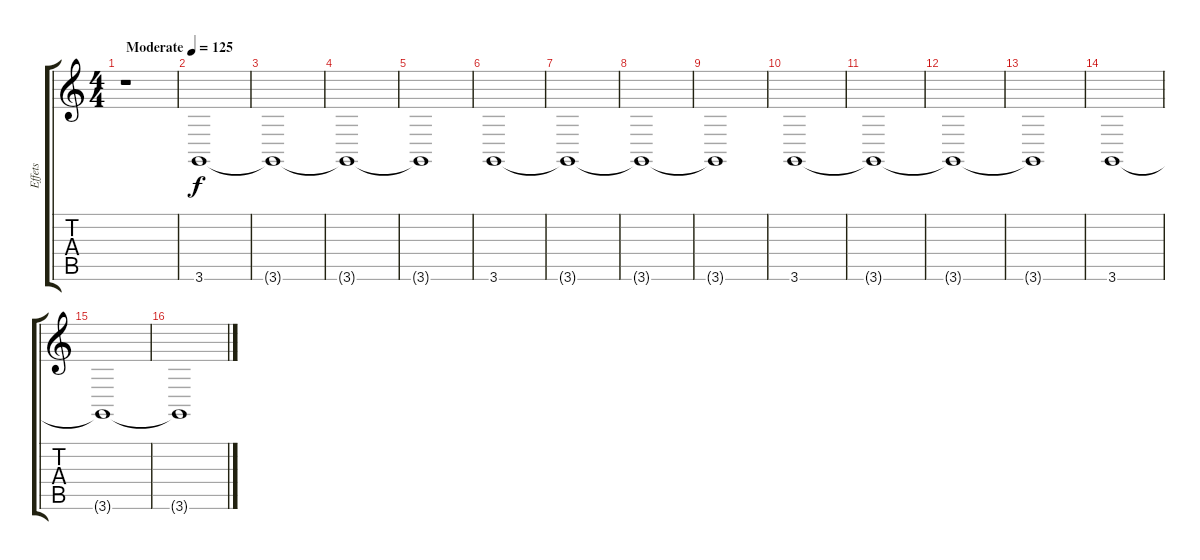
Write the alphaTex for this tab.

\track ("Effets" "Effets") {instrument seashore}
\staff {score tabs}
\tuning (E4 B3 G3 D3 A2 E2) {hide}
\ts (4 4)
\tempo (125 "Moderate")
\clef g2
\ks c
r.1{dy f instrument seashore} |
3.6.1 |
3.6{t}.1 |
3.6{t}.1 |
3.6{t}.1 |
3.6.1 |
3.6{t}.1 |
3.6{t}.1 |
3.6{t}.1 |
3.6.1 |
3.6{t}.1 |
3.6{t}.1 |
3.6{t}.1 |
3.6.1 |
3.6{t}.1 |
3.6{t}.1
